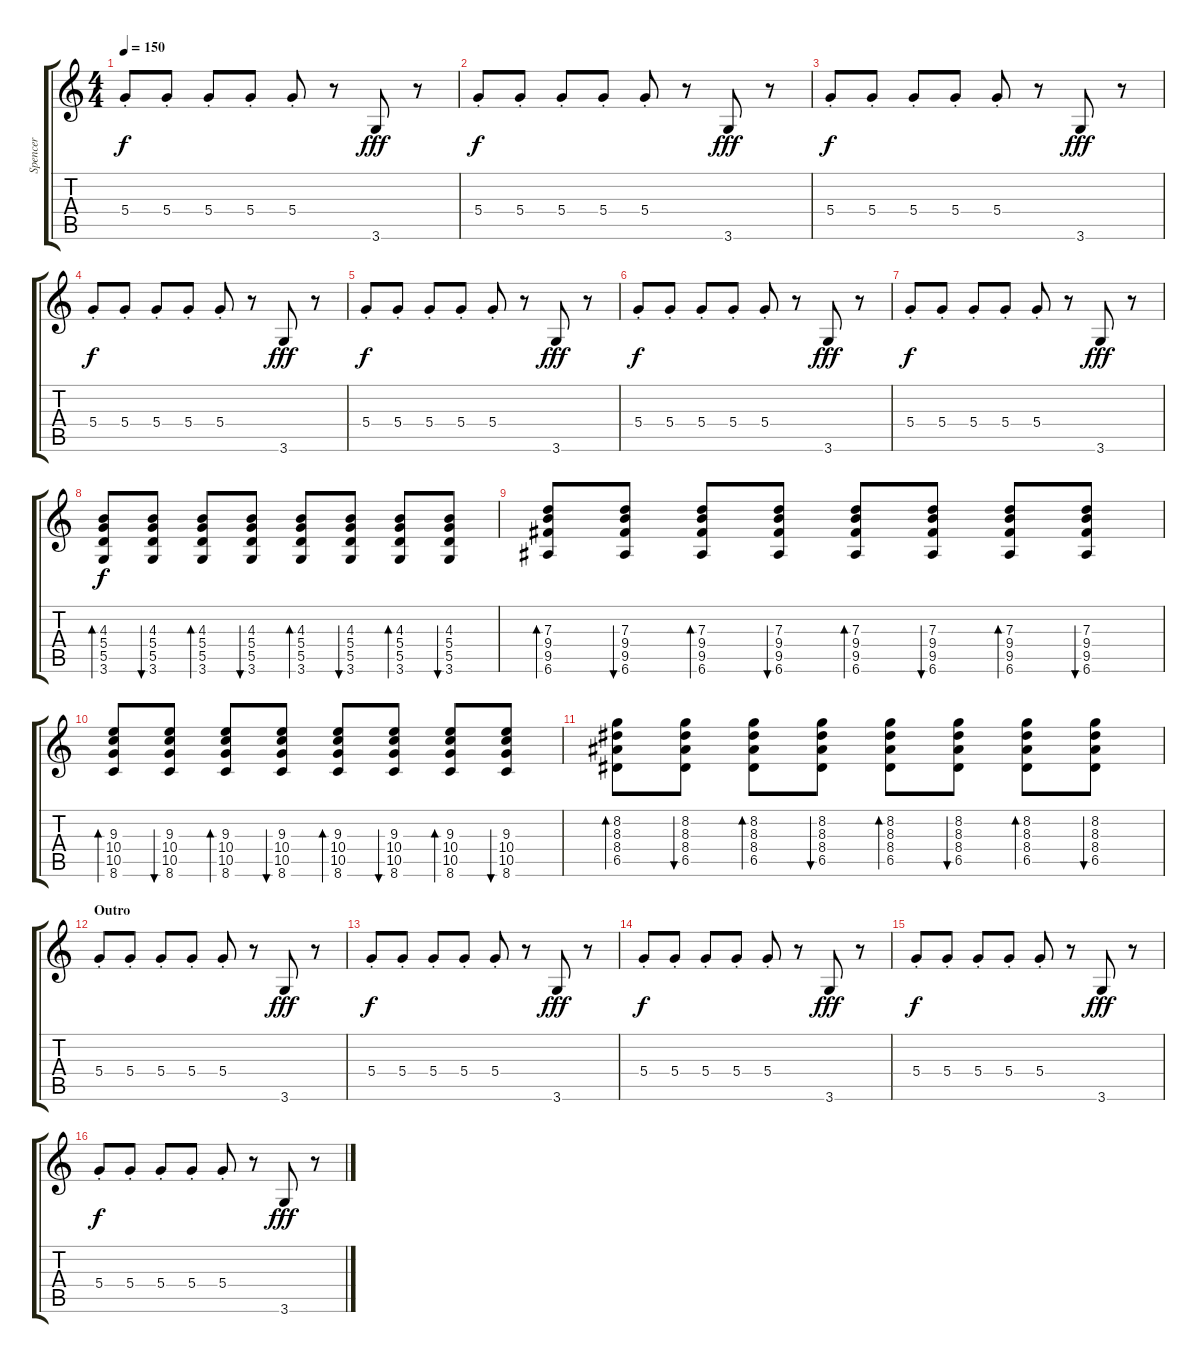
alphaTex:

\track ("Spencer" "Spencer") {instrument electricguitarjazz}
\staff {score tabs}
\tuning (E4 B3 G3 D3 A2 E2) {hide}
\ts (4 4)
\tempo 150
\clef g2
\ks c
5.4{st}.8{dy f} 5.4{st}.8 5.4{st}.8 5.4{st}.8 5.4{st}.8 r.8 3.6.8{dy fff} r.8 |
5.4{st}.8{dy f} 5.4{st}.8 5.4{st}.8 5.4{st}.8 5.4{st}.8 r.8 3.6.8{dy fff} r.8 |
5.4{st}.8{dy f} 5.4{st}.8 5.4{st}.8 5.4{st}.8 5.4{st}.8 r.8 3.6.8{dy fff} r.8 |
5.4{st}.8{dy f} 5.4{st}.8 5.4{st}.8 5.4{st}.8 5.4{st}.8 r.8 3.6.8{dy fff} r.8 |
5.4{st}.8{dy f} 5.4{st}.8 5.4{st}.8 5.4{st}.8 5.4{st}.8 r.8 3.6.8{dy fff} r.8 |
5.4{st}.8{dy f} 5.4{st}.8 5.4{st}.8 5.4{st}.8 5.4{st}.8 r.8 3.6.8{dy fff} r.8 |
5.4{st}.8{dy f} 5.4{st}.8 5.4{st}.8 5.4{st}.8 5.4{st}.8 r.8 3.6.8{dy fff} r.8 |
(4.3 5.4 5.5 3.6).8{bd 60 dy f volume 8 instrument electricguitarclean} (4.3 5.4 5.5 3.6).8{bu 60} (4.3 5.4 5.5 3.6).8{bd 60} (4.3 5.4 5.5 3.6).8{bu 60} (4.3 5.4 5.5 3.6).8{bd 60} (4.3 5.4 5.5 3.6).8{bu 60} (4.3 5.4 5.5 3.6).8{bd 60} (4.3 5.4 5.5 3.6).8{bu 60} |
(7.3 9.4 9.5 6.6).8{bd 60} (7.3 9.4 9.5 6.6).8{bu 60} (7.3 9.4 9.5 6.6).8{bd 60} (7.3 9.4 9.5 6.6).8{bu 60} (7.3 9.4 9.5 6.6).8{bd 60} (7.3 9.4 9.5 6.6).8{bu 60} (7.3 9.4 9.5 6.6).8{bd 60} (7.3 9.4 9.5 6.6).8{bu 60} |
(9.3 10.4 10.5 8.6).8{bd 60} (9.3 10.4 10.5 8.6).8{bu 60} (9.3 10.4 10.5 8.6).8{bd 60} (9.3 10.4 10.5 8.6).8{bu 60} (9.3 10.4 10.5 8.6).8{bd 60} (9.3 10.4 10.5 8.6).8{bu 60} (9.3 10.4 10.5 8.6).8{bd 60} (9.3 10.4 10.5 8.6).8{bu 60} |
(8.2 8.3 8.4 6.5).8{bd 60} (8.2 8.3 8.4 6.5).8{bu 60} (8.2 8.3 8.4 6.5).8{bd 60} (8.2 8.3 8.4 6.5).8{bu 60} (8.2 8.3 8.4 6.5).8{bd 60} (8.2 8.3 8.4 6.5).8{bu 60} (8.2 8.3 8.4 6.5).8{bd 60} (8.2 8.3 8.4 6.5).8{bu 60} |
\section ("" "Outro")
5.4{st}.8{volume 13 instrument electricguitarjazz} 5.4{st}.8 5.4{st}.8 5.4{st}.8 5.4{st}.8 r.8 3.6.8{dy fff} r.8 |
5.4{st}.8{dy f} 5.4{st}.8 5.4{st}.8 5.4{st}.8 5.4{st}.8 r.8 3.6.8{dy fff} r.8 |
5.4{st}.8{dy f} 5.4{st}.8 5.4{st}.8 5.4{st}.8 5.4{st}.8 r.8 3.6.8{dy fff} r.8 |
5.4{st}.8{dy f} 5.4{st}.8 5.4{st}.8 5.4{st}.8 5.4{st}.8 r.8 3.6.8{dy fff} r.8 |
5.4{st}.8{dy f} 5.4{st}.8 5.4{st}.8 5.4{st}.8 5.4{st}.8 r.8 3.6.8{dy fff} r.8
